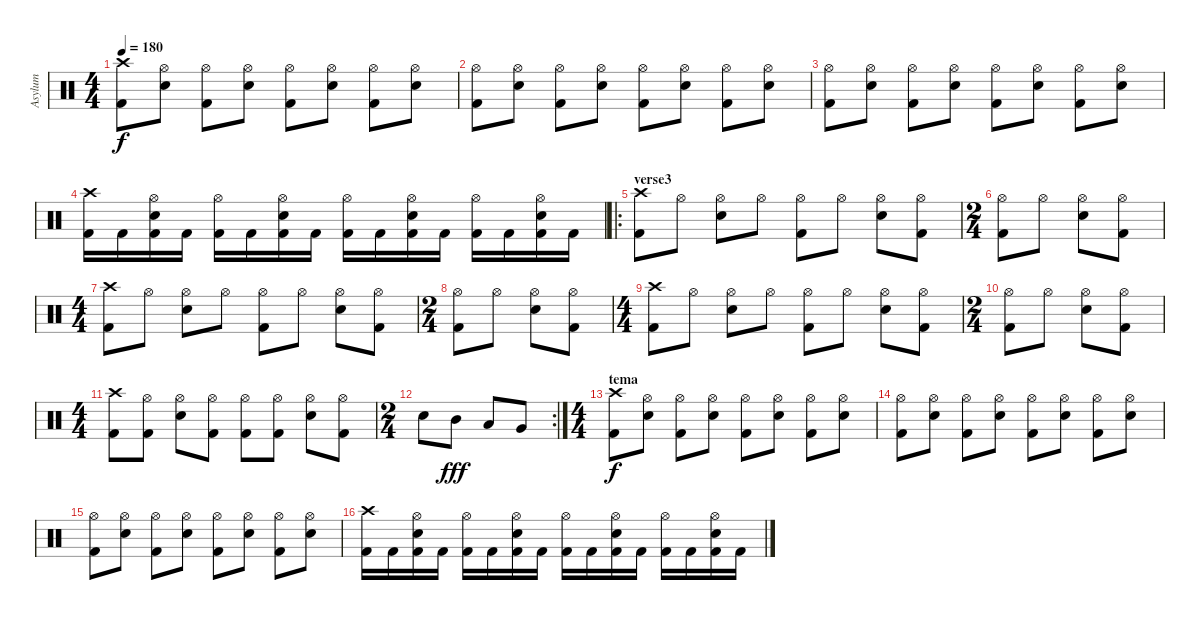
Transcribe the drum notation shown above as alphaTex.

\track ("Asylum" "Asylum") {instrument percussion}
\staff {score}
\articulation defaults
\ts (4 4)
\tempo 180
\clef neutral
\ks c
("Crash high (hit)" "Kick (hit) 2").8{dy f} ("Hi-Hat (open)" "Electric Snare (hit)").8 ("Hi-Hat (open)" "Kick (hit) 2").8 ("Hi-Hat (open)" "Electric Snare (hit)").8 ("Hi-Hat (open)" "Kick (hit) 2").8 ("Hi-Hat (open)" "Electric Snare (hit)").8 ("Hi-Hat (open)" "Kick (hit) 2").8 ("Hi-Hat (open)" "Electric Snare (hit)").8 |
("Hi-Hat (open)" "Kick (hit) 2").8 ("Hi-Hat (open)" "Electric Snare (hit)").8 ("Hi-Hat (open)" "Kick (hit) 2").8 ("Hi-Hat (open)" "Electric Snare (hit)").8 ("Hi-Hat (open)" "Kick (hit) 2").8 ("Hi-Hat (open)" "Electric Snare (hit)").8 ("Hi-Hat (open)" "Kick (hit) 2").8 ("Hi-Hat (open)" "Electric Snare (hit)").8 |
("Hi-Hat (open)" "Kick (hit) 2").8 ("Hi-Hat (open)" "Electric Snare (hit)").8 ("Hi-Hat (open)" "Kick (hit) 2").8 ("Hi-Hat (open)" "Electric Snare (hit)").8 ("Hi-Hat (open)" "Kick (hit) 2").8 ("Hi-Hat (open)" "Electric Snare (hit)").8 ("Hi-Hat (open)" "Kick (hit) 2").8 ("Hi-Hat (open)" "Electric Snare (hit)").8 |
("Crash high (hit)" "Kick (hit) 2").16 "Kick (hit) 2".16 ("Hi-Hat (open)" "Electric Snare (hit)" "Kick (hit) 2").16 "Kick (hit) 2".16 ("Hi-Hat (open)" "Kick (hit) 2").16 "Kick (hit) 2".16 ("Hi-Hat (open)" "Electric Snare (hit)" "Kick (hit) 2").16 "Kick (hit) 2".16 ("Hi-Hat (open)" "Kick (hit) 2").16 "Kick (hit) 2".16 ("Hi-Hat (open)" "Electric Snare (hit)" "Kick (hit) 2").16 "Kick (hit) 2".16 ("Hi-Hat (open)" "Kick (hit) 2").16 "Kick (hit) 2".16 ("Hi-Hat (open)" "Electric Snare (hit)" "Kick (hit) 2").16 "Kick (hit) 2".16 |
\ro
\section ("" "verse3")
("Crash high (hit)" "Kick (hit) 2").8 "Hi-Hat (open)".8 ("Hi-Hat (open)" "Electric Snare (hit)").8 "Hi-Hat (open)".8 ("Hi-Hat (open)" "Kick (hit) 2").8 "Hi-Hat (open)".8 ("Hi-Hat (open)" "Electric Snare (hit)").8 ("Hi-Hat (open)" "Kick (hit) 2").8 |
\ts (2 4)
("Hi-Hat (open)" "Kick (hit) 2").8 "Hi-Hat (open)".8 ("Hi-Hat (open)" "Electric Snare (hit)").8 ("Hi-Hat (open)" "Kick (hit) 2").8 |
\ts (4 4)
("Crash high (hit)" "Kick (hit) 2").8 "Hi-Hat (open)".8 ("Hi-Hat (open)" "Electric Snare (hit)").8 "Hi-Hat (open)".8 ("Hi-Hat (open)" "Kick (hit) 2").8 "Hi-Hat (open)".8 ("Hi-Hat (open)" "Electric Snare (hit)").8 ("Hi-Hat (open)" "Kick (hit) 2").8 |
\ts (2 4)
("Hi-Hat (open)" "Kick (hit) 2").8 "Hi-Hat (open)".8 ("Hi-Hat (open)" "Electric Snare (hit)").8 ("Hi-Hat (open)" "Kick (hit) 2").8 |
\ts (4 4)
("Crash high (hit)" "Kick (hit) 2").8 "Hi-Hat (open)".8 ("Hi-Hat (open)" "Electric Snare (hit)").8 "Hi-Hat (open)".8 ("Hi-Hat (open)" "Kick (hit) 2").8 "Hi-Hat (open)".8 ("Hi-Hat (open)" "Electric Snare (hit)").8 ("Hi-Hat (open)" "Kick (hit) 2").8 |
\ts (2 4)
("Hi-Hat (open)" "Kick (hit) 2").8 "Hi-Hat (open)".8 ("Hi-Hat (open)" "Electric Snare (hit)").8 ("Hi-Hat (open)" "Kick (hit) 2").8 |
\ts (4 4)
("Crash high (hit)" "Kick (hit) 2").8 ("Hi-Hat (open)" "Kick (hit) 2").8 ("Hi-Hat (open)" "Electric Snare (hit)").8 ("Hi-Hat (open)" "Kick (hit) 2").8 ("Hi-Hat (open)" "Kick (hit) 2").8 ("Hi-Hat (open)" "Kick (hit) 2").8 ("Hi-Hat (open)" "Electric Snare (hit)").8 ("Hi-Hat (open)" "Kick (hit) 2").8 |
\rc 2
\ts (2 4)
"Electric Snare (hit)".8 "Mid Tom (hit)".8{dy fff} "Low Tom (hit)".8 "Very Low Tom (hit)".8 |
\ts (4 4)
\section ("" "tema")
("Crash high (hit)" "Kick (hit) 2").8{dy f} ("Hi-Hat (open)" "Electric Snare (hit)").8 ("Hi-Hat (open)" "Kick (hit) 2").8 ("Hi-Hat (open)" "Electric Snare (hit)").8 ("Hi-Hat (open)" "Kick (hit) 2").8 ("Hi-Hat (open)" "Electric Snare (hit)").8 ("Hi-Hat (open)" "Kick (hit) 2").8 ("Hi-Hat (open)" "Electric Snare (hit)").8 |
("Hi-Hat (open)" "Kick (hit) 2").8 ("Hi-Hat (open)" "Electric Snare (hit)").8 ("Hi-Hat (open)" "Kick (hit) 2").8 ("Hi-Hat (open)" "Electric Snare (hit)").8 ("Hi-Hat (open)" "Kick (hit) 2").8 ("Hi-Hat (open)" "Electric Snare (hit)").8 ("Hi-Hat (open)" "Kick (hit) 2").8 ("Hi-Hat (open)" "Electric Snare (hit)").8 |
("Hi-Hat (open)" "Kick (hit) 2").8 ("Hi-Hat (open)" "Electric Snare (hit)").8 ("Hi-Hat (open)" "Kick (hit) 2").8 ("Hi-Hat (open)" "Electric Snare (hit)").8 ("Hi-Hat (open)" "Kick (hit) 2").8 ("Hi-Hat (open)" "Electric Snare (hit)").8 ("Hi-Hat (open)" "Kick (hit) 2").8 ("Hi-Hat (open)" "Electric Snare (hit)").8 |
("Crash high (hit)" "Kick (hit) 2").16 "Kick (hit) 2".16 ("Hi-Hat (open)" "Electric Snare (hit)" "Kick (hit) 2").16 "Kick (hit) 2".16 ("Hi-Hat (open)" "Kick (hit) 2").16 "Kick (hit) 2".16 ("Hi-Hat (open)" "Electric Snare (hit)" "Kick (hit) 2").16 "Kick (hit) 2".16 ("Hi-Hat (open)" "Kick (hit) 2").16 "Kick (hit) 2".16 ("Hi-Hat (open)" "Electric Snare (hit)" "Kick (hit) 2").16 "Kick (hit) 2".16 ("Hi-Hat (open)" "Kick (hit) 2").16 "Kick (hit) 2".16 ("Hi-Hat (open)" "Electric Snare (hit)" "Kick (hit) 2").16 "Kick (hit) 2".16
